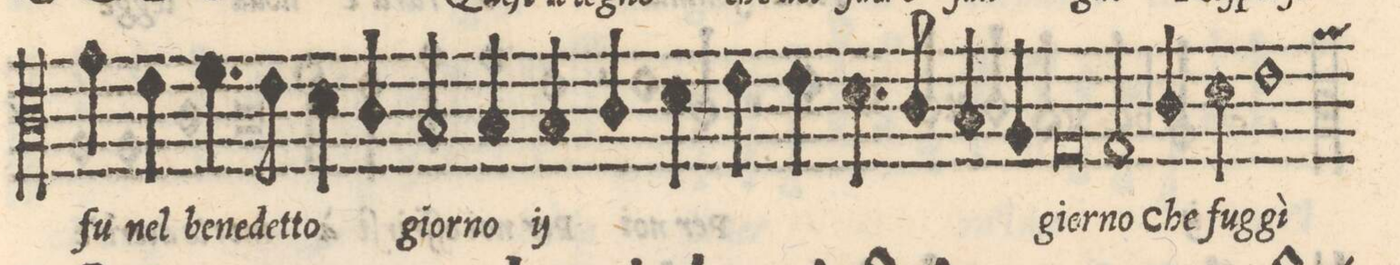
**kern	**text
*I"QVINTO	*
*clefC3	*
*k[]	*
*met(C)	*
*M2/1	*
4g\	fu
4e\	nel
=7-	=7-
4.f\	be-
8e\	-ne-
4d\	-det-
4c/	-to
2B/	gior-
4B/	-no
*	*ij
4B/	Reſ-
=8-	=8-
4c/	-per-
4d\	-ſo
4e\	fu
4e\	nel
4.d\	be-
8c/	-ne-
4B/	-det-
4A/	-to
*	*Xij
=9-	=9-
0G	gior-
=10-	=10-
2G/	-no
4c/	Che
4d\	fug-
1e	-gi
=11-	=11-
*-	*-
